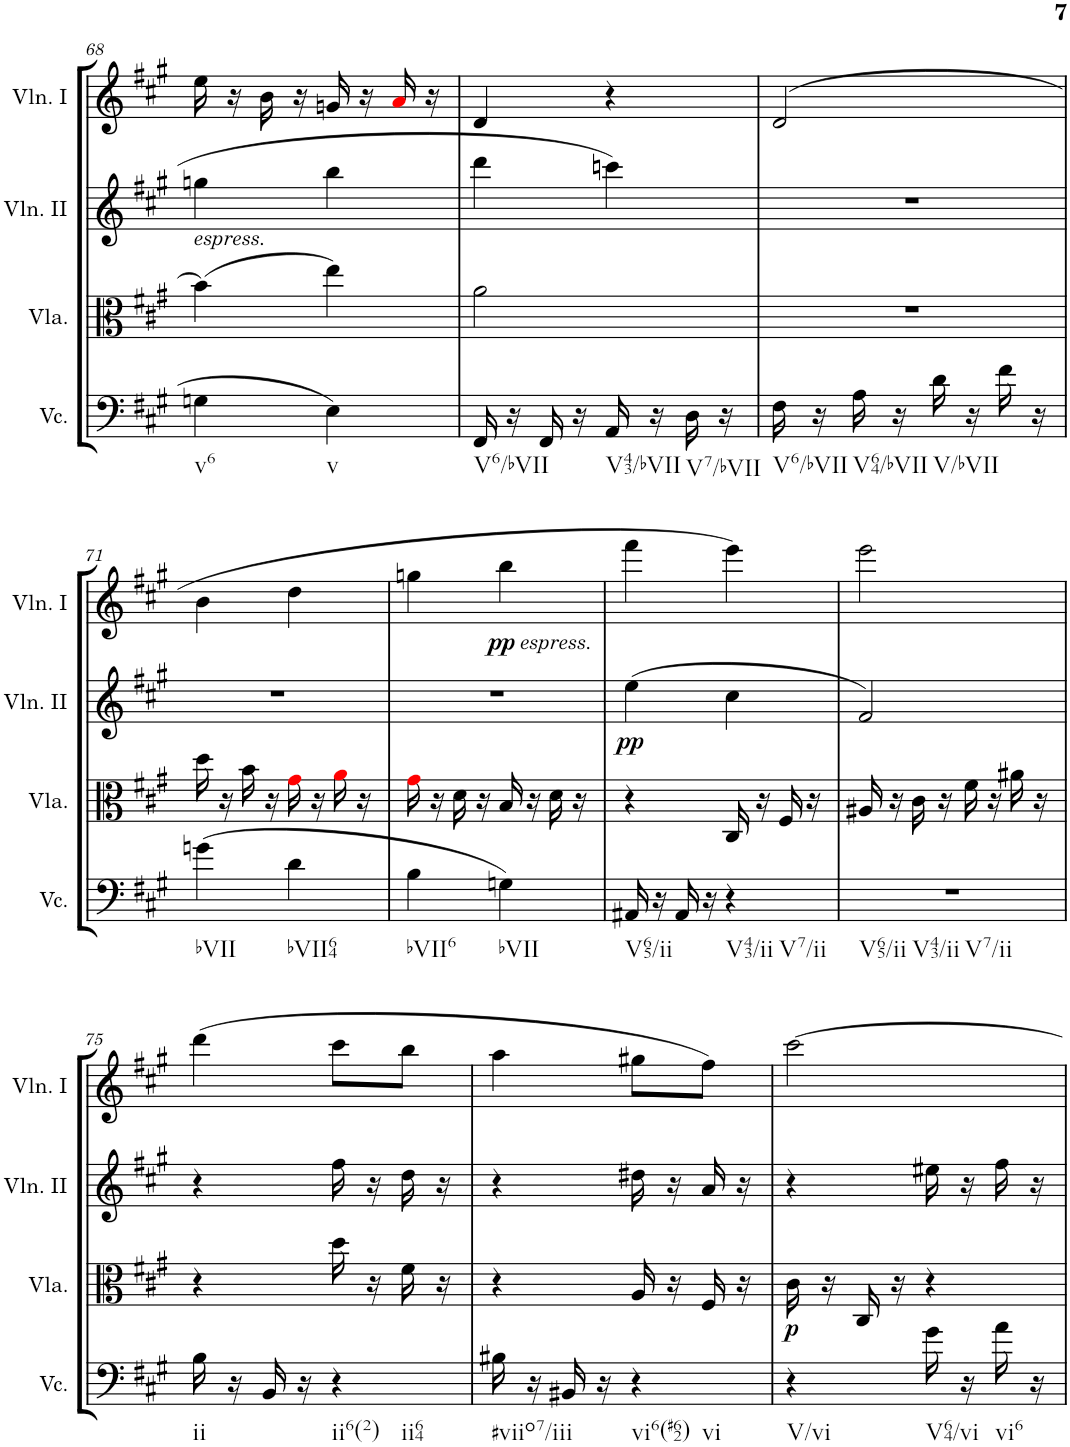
**kern	**kern	**dynam	**kern	**dynam	**kern	**dynam
*part4	*part3	*part3	*part2	*part2	*part1	*part1
*staff4	*staff3	*staff3	*staff2	*staff2	*staff1	*staff1
*I"Violoncello	*I"Viola	*	*I"Violino II	*	*I"Violino I	*
*I'Vc.	*I'Vla.	*	*I'Vln. II	*	*I'Vln. I	*
!!LO:PB:g=z
*clefF4	*clefC3	*	*clefG2	*	*clefG2	*
*k[f#c#g#]	*k[f#c#g#]	*	*k[f#c#g#]	*	*k[f#c#g#]	*
*A:	*A:	*	*A:	*	*A:	*
*M2/4	*M2/4	*	*M2/4	*	*M2/4	*
=68	=68	=68	=68	=68	=68	=68
!	!LO:TX:a:i:t=espress.	!	!	!	!	!
!LO:TX:b:t=v6	!	!	!	!	!	!
4Gn\	(>4b\]	.	4ggn\	.	16ee\	.
.	.	.	.	.	16r	.
.	.	.	.	.	16b\	.
.	.	.	.	.	16r	.
!LO:TX:b:t=v	!	!	!	!	!	!
4E\	4ee\)	.	4bb\	.	16gn/	.
.	.	.	.	.	16r	.
.	.	.	.	.	16ai/	.
.	.	.	.	.	16r	.
=69	=69	=69	=69	=69	=69	=69
!LO:TX:b:t=V6/bVII	!	!	!	!	!	!
16FF#/	2a\	.	4ddd\	.	4d/	.
16r	.	.	.	.	.	.
16FF#/	.	.	.	.	.	.
16r	.	.	.	.	.	.
!LO:TX:b:t=V43/bVII	!	!	!	!	!	!
16AA/	.	.	4cccn\	.	4r	.
16r	.	.	.	.	.	.
!LO:TX:b:t=V7/bVII	!	!	!	!	!	!
16D\	.	.	.	.	.	.
16r	.	.	.	.	.	.
=70	=70	=70	=70	=70	=70	=70
!LO:TX:b:t=V6/bVII	!	!	!	!	!	!
16F#\	2r	.	2r	.	(>2d/	.
16r	.	.	.	.	.	.
!LO:TX:b:t=V64/bVII	!	!	!	!	!	!
16A\	.	.	.	.	.	.
16r	.	.	.	.	.	.
!LO:TX:b:t=V/bVII	!	!	!	!	!	!
16d\	.	.	.	.	.	.
16r	.	.	.	.	.	.
16f#\	.	.	.	.	.	.
16r	.	.	.	.	.	.
!!LO:LB:g=z
=71	=71	=71	=71	=71	=71	=71
!LO:TX:b:t=bVII	!	!	!	!	!	!
(>4gn\	16dd\	.	2r	.	4b\	.
.	16r	.	.	.	.	.
.	16b\	.	.	.	.	.
.	16r	.	.	.	.	.
!LO:TX:b:t=bVII64	!	!	!	!	!	!
4d\	16g#i\	.	.	.	4dd\	.
.	16r	.	.	.	.	.
.	16ai\	.	.	.	.	.
.	16r	.	.	.	.	.
=72	=72	=72	=72	=72	=72	=72
!LO:TX:b:t=bVII6	!	!	!	!	!	!
4B\	16g#i\	.	2r	.	4ggn\	.
.	16r	.	.	.	.	.
.	16d\	.	.	.	.	.
.	16r	.	.	.	.	.
!LO:TX:b:t=bVII	!	!	!	!	!	!
!	!	!	!	!	!	!LO:DY:b
!	!	!	!	!	!	!LO:DY:n=1:b
4Gn\)	16B/	.	.	.	4bb\	pp other-dynamics
.	16r	.	.	.	.	.
.	16d\	.	.	.	.	.
.	16r	.	.	.	.	.
=73	=73	=73	=73	=73	=73	=73
!LO:TX:b:t=V65/ii	!	!	!	!	!	!
!	!	!	!	!LO:DY:b	!	!
16AA#X/	4r	.	(>4ee\	pp	4fff#\	.
16r	.	.	.	.	.	.
16AA#/	.	.	.	.	.	.
16r	.	.	.	.	.	.
!LO:TX:b:t=V43/ii	!	!	!	!	!	!
!LO:TX:b:t=V7/ii	!	!	!	!	!	!
4r	16C#/	.	4cc#\	.	4eee\)	.
.	16r	.	.	.	.	.
.	16F#/	.	.	.	.	.
.	16r	.	.	.	.	.
=74	=74	=74	=74	=74	=74	=74
!LO:TX:b:t=V65/ii	!	!	!	!	!	!
!LO:TX:b:t=V43/ii	!	!	!	!	!	!
!LO:TX:b:t=V7/ii	!	!	!	!	!	!
2r	16A#X/	.	2f#/)	.	2eee\	.
.	16r	.	.	.	.	.
.	16c#\	.	.	.	.	.
.	16r	.	.	.	.	.
.	16f#\	.	.	.	.	.
.	16r	.	.	.	.	.
.	16a#X\	.	.	.	.	.
.	16r	.	.	.	.	.
!!LO:LB:g=z
=75	=75	=75	=75	=75	=75	=75
!LO:TX:b:t=ii	!	!	!	!	!	!
16B\	4r	.	4r	.	(>4ddd\	.
16r	.	.	.	.	.	.
16BB/	.	.	.	.	.	.
16r	.	.	.	.	.	.
!LO:TX:b:t=ii6(2)	!	!	!	!	!	!
!LO:TX:b:t=ii64	!	!	!	!	!	!
4r	16dd\	.	16ff#\	.	8ccc#\L	.
.	16r	.	16r	.	.	.
.	16f#\	.	16dd\	.	8bb\J	.
.	16r	.	16r	.	.	.
=76	=76	=76	=76	=76	=76	=76
!LO:TX:b:t=#viio7/iii	!	!	!	!	!	!
16B#X\	4r	.	4r	.	4aa\	.
16r	.	.	.	.	.	.
16BB#X/	.	.	.	.	.	.
16r	.	.	.	.	.	.
!LO:TX:b:t=vi6(#62)	!	!	!	!	!	!
!LO:TX:b:t=vi	!	!	!	!	!	!
4r	16A/	.	16dd#X\	.	8gg#X\L	.
.	16r	.	16r	.	.	.
.	16F#/	.	16a/	.	8ff#\J)	.
.	16r	.	16r	.	.	.
=77	=77	=77	=77	=77	=77	=77
!LO:TX:b:t=V/vi	!	!	!	!	!	!
!	!	!LO:DY:b	!	!	!	!
4r	16c#\	p	4r	.	[2ccc#\	.
.	16r	.	.	.	.	.
.	16C#/	.	.	.	.	.
.	16r	.	.	.	.	.
!LO:TX:b:t=V64/vi	!	!	!	!	!	!
16g#\	4r	.	16ee#X\	.	.	.
16r	.	.	16r	.	.	.
!LO:TX:b:t=vi6	!	!	!	!	!	!
16a\	.	.	16ff#\	.	.	.
16r	.	.	16r	.	.	.
=	=	=	=	=	=	=
*-	*-	*-	*-	*-	*-	*-
